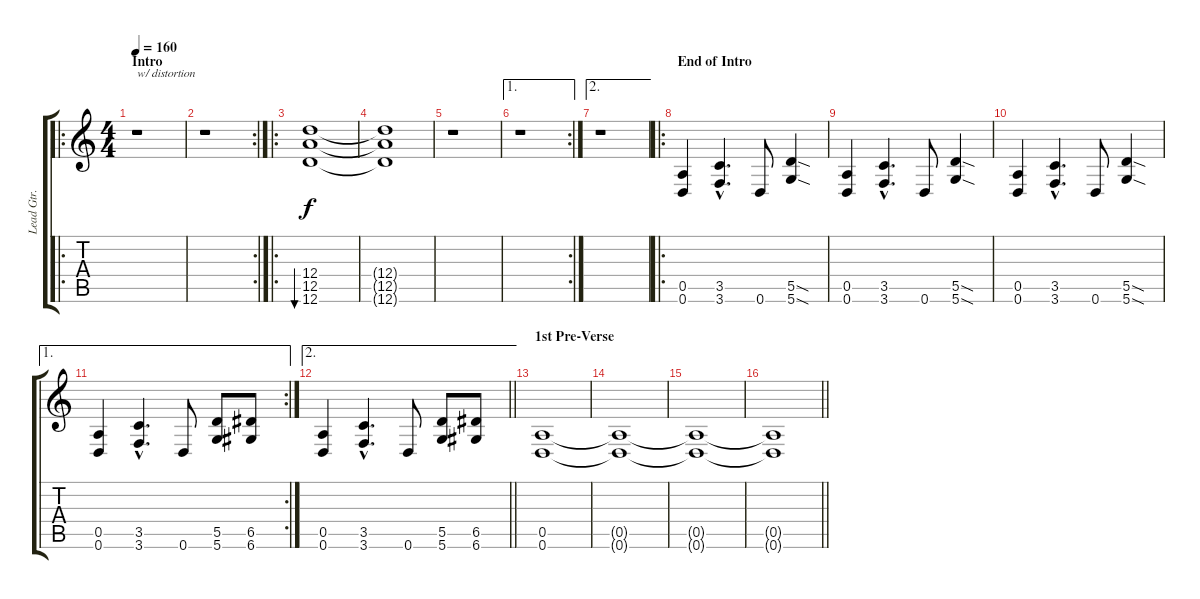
\track ("Lead Gtr. (Kielinen)" "Lead Gtr. ") {instrument distortionguitar}
\staff {score tabs}
\tuning (E4 B3 G3 D3 A2 D2) {hide}
\ro
\ts (4 4)
\section ("" "Intro")
\tempo 160
\clef g2
\ks c
r.1{txt "w/ distortion" dy f instrument distortionguitar} |
\rc 2
r.1 |
\ro
(12.4 12.5 12.6).1{bu 120} |
(12.4{t} 12.5{t} 12.6{t}).1 |
r.1 |
\ae 1
\rc 2
r.1 |
\ae 2
r.1 |
\ro
\section ("" "End of Intro")
(0.5 0.6).4 (3.5{hac} 3.6{hac}).4{d} 0.6.8 (5.5{sod} 5.6{sod}).4 |
(0.5 0.6).4 (3.5{hac} 3.6{hac}).4{d} 0.6.8 (5.5{sod} 5.6{sod}).4 |
(0.5 0.6).4 (3.5{hac} 3.6{hac}).4{d} 0.6.8 (5.5{sod} 5.6{sod}).4 |
\ae 1
\rc 2
(0.5 0.6).4 (3.5{hac} 3.6{hac}).4{d} 0.6.8 (5.5 5.6).8 (6.5 6.6).8 |
\ae 2
\barLineRight lightlight
(0.5 0.6).4 (3.5{hac} 3.6{hac}).4{d} 0.6.8 (5.5 5.6).8 (6.5 6.6).8 |
\section ("" "1st Pre-Verse")
(0.5 0.6).1 |
(0.5{t} 0.6{t}).1 |
(0.5{t} 0.6{t}).1 |
\barLineRight lightlight
(0.5{t} 0.6{t}).1
